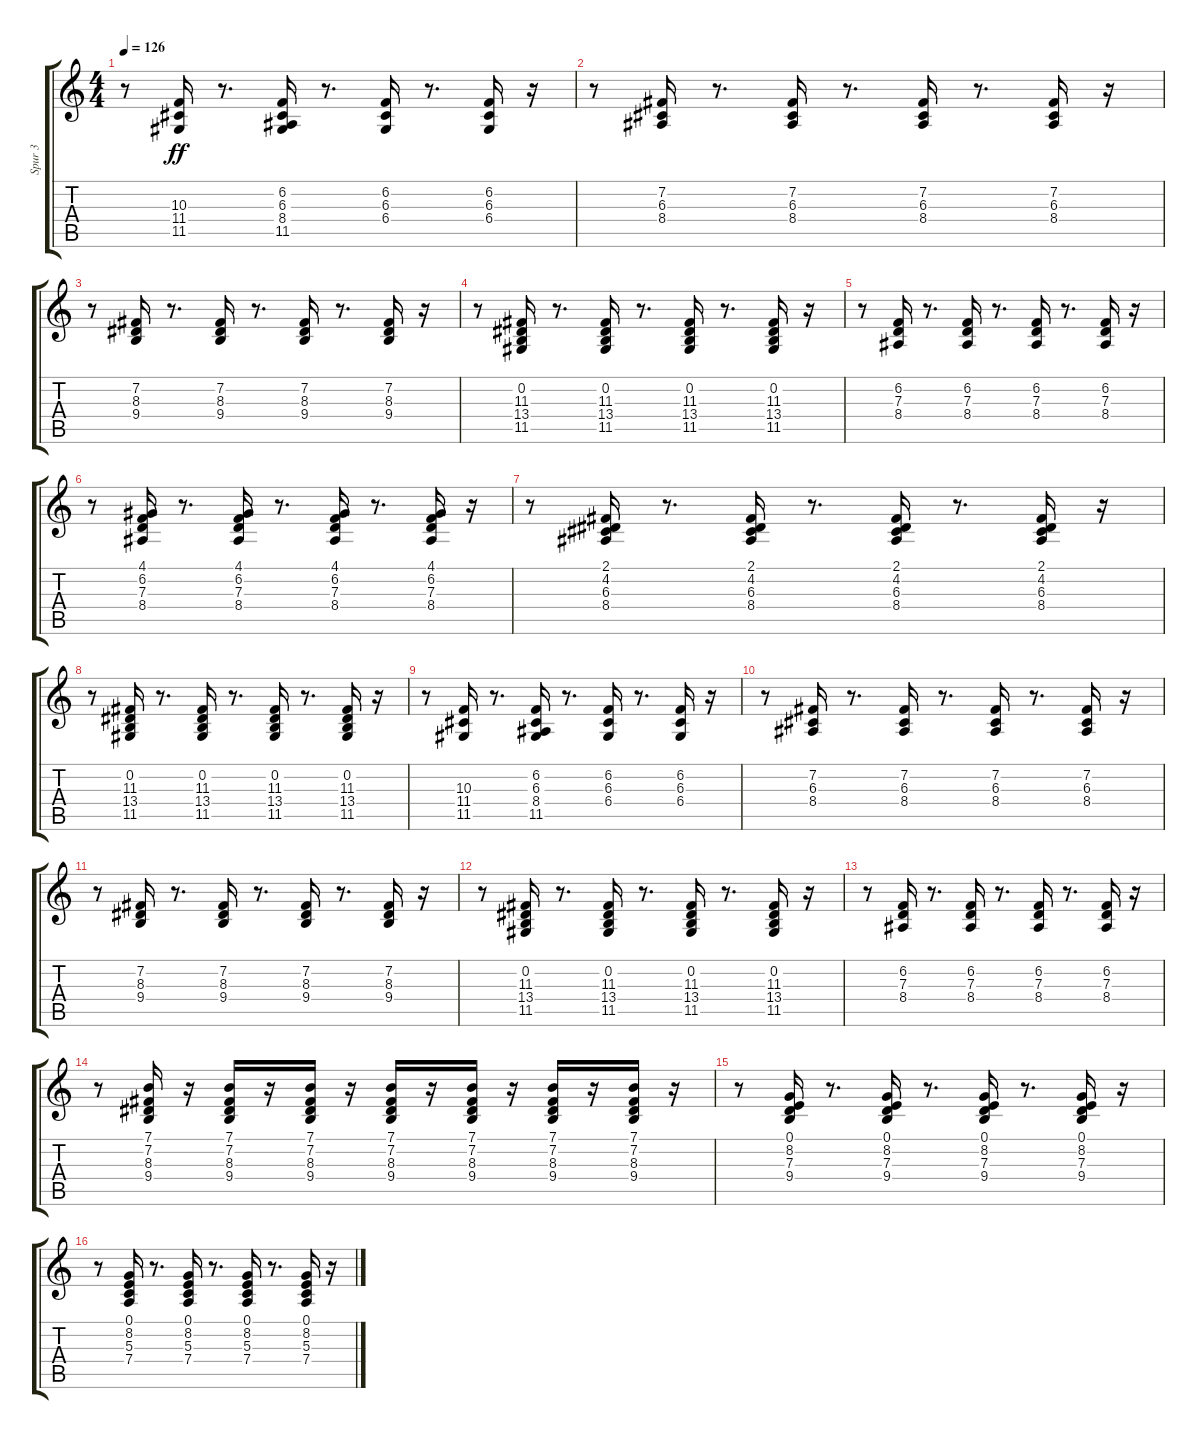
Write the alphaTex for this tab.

\track ("Spur 3" "Spur 3") {instrument brightacousticpiano}
\staff {score tabs}
\tuning (E4 B3 G3 D3 A2 E2) {hide}
\ts (4 4)
\tempo 126
\clef g2
\ks c
r.8{dy ff} (10.3 11.4 11.5).16 r.8{d} (6.2 6.3 8.4 11.5).16 r.8{d} (6.2 6.3 6.4).16 r.8{d} (6.2 6.3 6.4).16 r.16 |
r.8 (7.2 6.3 8.4).16 r.8{d} (7.2 6.3 8.4).16 r.8{d} (7.2 6.3 8.4).16 r.8{d} (7.2 6.3 8.4).16 r.16 |
r.8 (7.2 8.3 9.4).16 r.8{d} (7.2 8.3 9.4).16 r.8{d} (7.2 8.3 9.4).16 r.8{d} (7.2 8.3 9.4).16 r.16 |
r.8 (0.2 11.3 13.4 11.5).16 r.8{d} (0.2 11.3 13.4 11.5).16 r.8{d} (0.2 11.3 13.4 11.5).16 r.8{d} (0.2 11.3 13.4 11.5).16 r.16 |
r.8 (6.2 7.3 8.4).16 r.8{d} (6.2 7.3 8.4).16 r.8{d} (6.2 7.3 8.4).16 r.8{d} (6.2 7.3 8.4).16 r.16 |
r.8 (4.1 6.2 7.3 8.4).16 r.8{d} (4.1 6.2 7.3 8.4).16 r.8{d} (4.1 6.2 7.3 8.4).16 r.8{d} (4.1 6.2 7.3 8.4).16 r.16 |
r.8 (2.1 4.2 6.3 8.4).16 r.8{d} (2.1 4.2 6.3 8.4).16 r.8{d} (2.1 4.2 6.3 8.4).16 r.8{d} (2.1 4.2 6.3 8.4).16 r.16 |
r.8 (0.2 11.3 13.4 11.5).16 r.8{d} (0.2 11.3 13.4 11.5).16 r.8{d} (0.2 11.3 13.4 11.5).16 r.8{d} (0.2 11.3 13.4 11.5).16 r.16 |
r.8 (10.3 11.4 11.5).16 r.8{d} (6.2 6.3 8.4 11.5).16 r.8{d} (6.2 6.3 6.4).16 r.8{d} (6.2 6.3 6.4).16 r.16 |
r.8 (7.2 6.3 8.4).16 r.8{d} (7.2 6.3 8.4).16 r.8{d} (7.2 6.3 8.4).16 r.8{d} (7.2 6.3 8.4).16 r.16 |
r.8 (7.2 8.3 9.4).16 r.8{d} (7.2 8.3 9.4).16 r.8{d} (7.2 8.3 9.4).16 r.8{d} (7.2 8.3 9.4).16 r.16 |
r.8 (0.2 11.3 13.4 11.5).16 r.8{d} (0.2 11.3 13.4 11.5).16 r.8{d} (0.2 11.3 13.4 11.5).16 r.8{d} (0.2 11.3 13.4 11.5).16 r.16 |
r.8 (6.2 7.3 8.4).16 r.8{d} (6.2 7.3 8.4).16 r.8{d} (6.2 7.3 8.4).16 r.8{d} (6.2 7.3 8.4).16 r.16 |
r.8 (7.1 7.2 8.3 9.4).16 r.16 (7.1 7.2 8.3 9.4).16 r.16 (7.1 7.2 8.3 9.4).16 r.16 (7.1 7.2 8.3 9.4).16 r.16 (7.1 7.2 8.3 9.4).16 r.16 (7.1 7.2 8.3 9.4).16 r.16 (7.1 7.2 8.3 9.4).16 r.16 |
r.8 (0.1 8.2 7.3 9.4).16 r.8{d} (0.1 8.2 7.3 9.4).16 r.8{d} (0.1 8.2 7.3 9.4).16 r.8{d} (0.1 8.2 7.3 9.4).16 r.16 |
r.8 (0.1 8.2 5.3 7.4).16 r.8{d} (0.1 8.2 5.3 7.4).16 r.8{d} (0.1 8.2 5.3 7.4).16 r.8{d} (0.1 8.2 5.3 7.4).16 r.16
